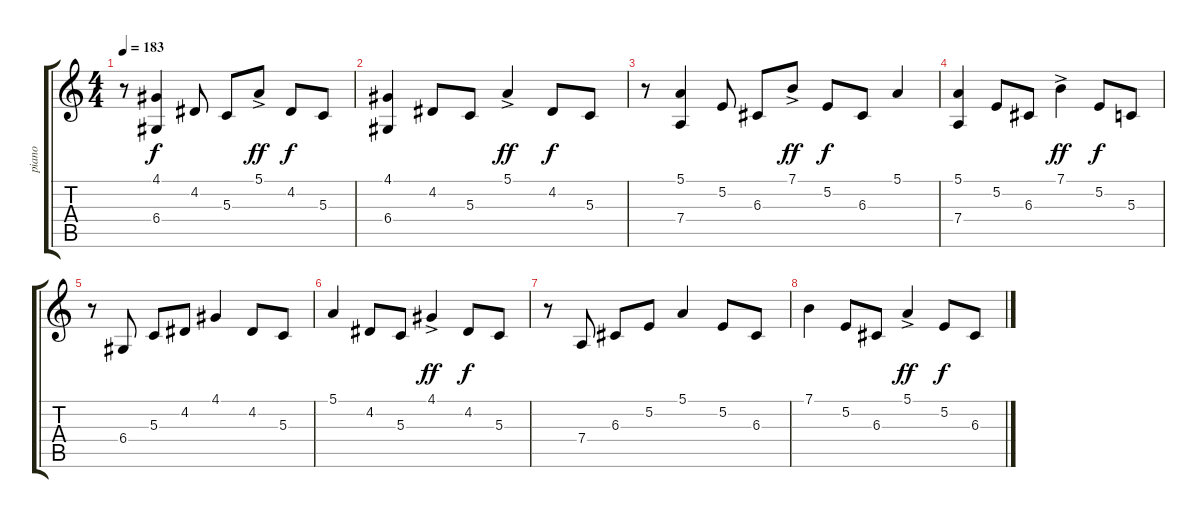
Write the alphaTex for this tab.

\track ("piano" "piano") {instrument electricgrandpiano}
\staff {score tabs}
\tuning (E4 B3 G3 D3 A2 E2) {hide}
\ts (4 4)
\tempo 183
\clef g2
\ks c
r.8{dy f} (4.1 6.4).4 4.2.8 5.3.8 5.1{ac}.8{dy ff} 4.2.8{dy f} 5.3.8 |
(4.1 6.4).4 4.2.8 5.3.8 5.1{ac}.4{dy ff} 4.2.8{dy f} 5.3.8 |
r.8 (5.1 7.4).4 5.2.8 6.3.8 7.1{ac}.8{dy ff} 5.2.8{dy f} 6.3.8 5.1.4 |
(5.1 7.4).4 5.2.8 6.3.8 7.1{ac}.4{dy ff} 5.2.8{dy f} 5.3.8 |
r.8 6.4.8 5.3.8 4.2.8 4.1.4 4.2.8 5.3.8 |
5.1.4 4.2.8 5.3.8 4.1{ac}.4{dy ff} 4.2.8{dy f} 5.3.8 |
r.8 7.4.8 6.3.8 5.2.8 5.1.4 5.2.8 6.3.8 |
7.1.4 5.2.8 6.3.8 5.1{ac}.4{dy ff} 5.2.8{dy f} 6.3.8
